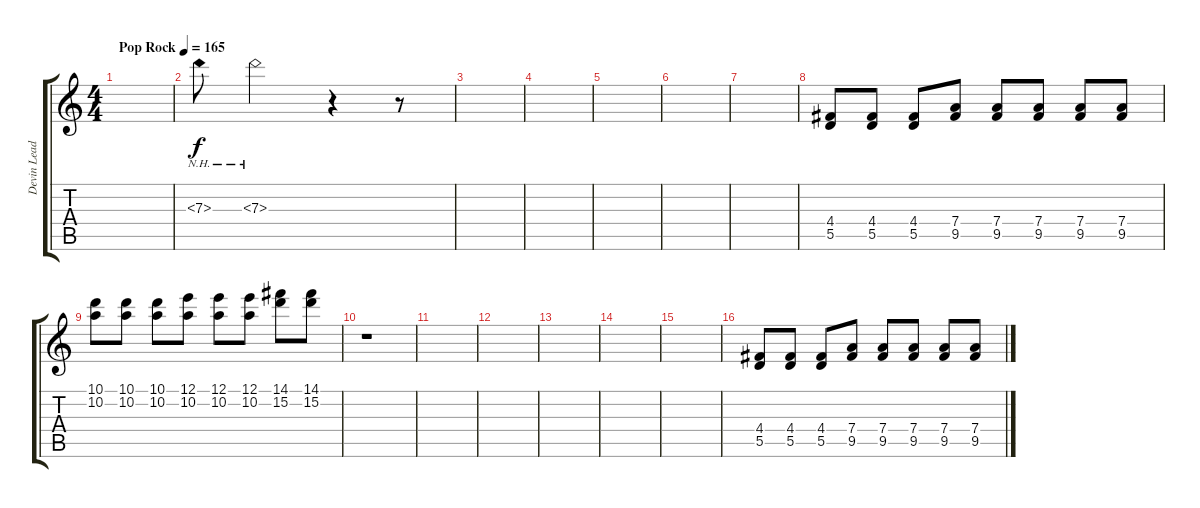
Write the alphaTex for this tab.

\track ("Devin Lead" "Devin Lead") {instrument distortionguitar}
\staff {score tabs}
\tuning (E4 B3 G3 D3 A2 D2) {hide}
\ts (4 4)
\tempo (165 "Pop Rock")
\clef g2
\ks c
|
7.3{nh}.8 7.3{nh}.2 r.4 r.8 |
|
|
|
|
|
(4.4 5.5).8 (4.4 5.5).8 (4.4 5.5).8 (7.4 9.5).8 (7.4 9.5).8 (7.4 9.5).8 (7.4 9.5).8 (7.4 9.5).8 |
(10.1 10.2).8 (10.1 10.2).8 (10.1 10.2).8 (12.1 10.2).8 (12.1 10.2).8 (12.1 10.2).8 (14.1 15.2).8 (14.1 15.2).8 |
r.1 |
|
|
|
|
|
(4.4 5.5).8 (4.4 5.5).8 (4.4 5.5).8 (7.4 9.5).8 (7.4 9.5).8 (7.4 9.5).8 (7.4 9.5).8 (7.4 9.5).8
